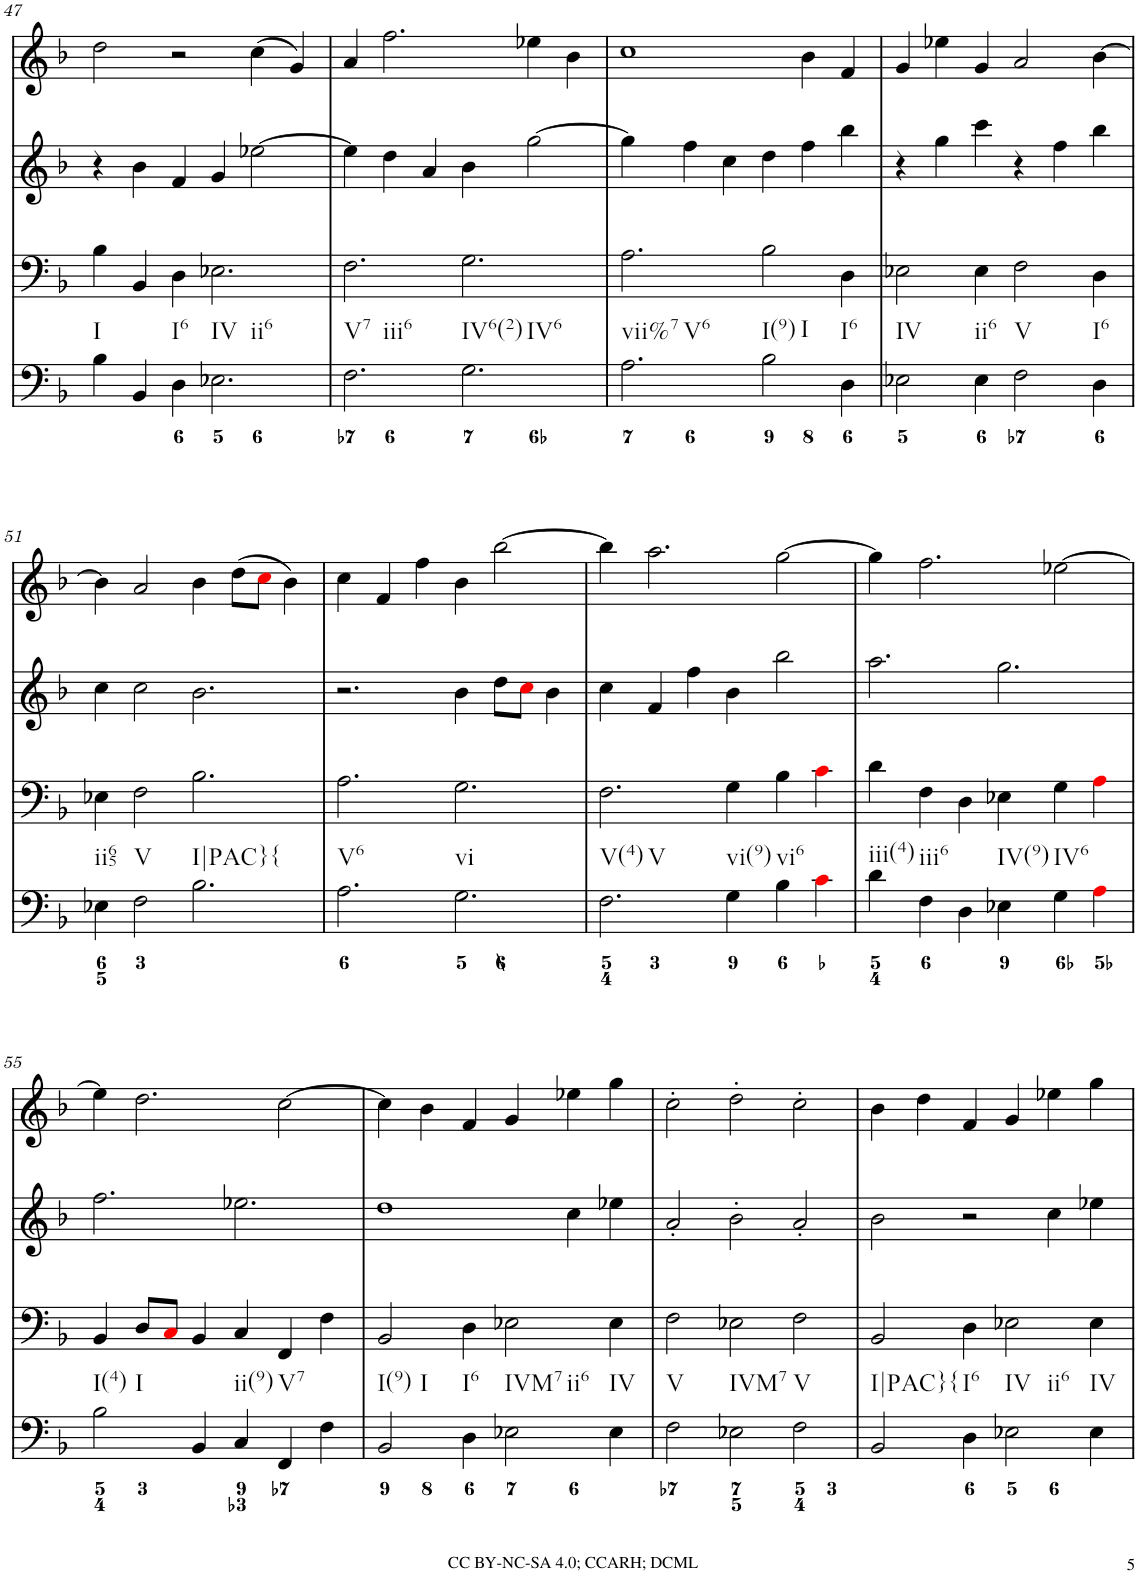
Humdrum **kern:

**kern	**kern	**kern	**kern
*part4	*part3	*part2	*part1
*staff4	*staff3	*staff2	*staff1
*I"Piano	*I"Piano	*I"Piano	*I"Piano
*I'Pno	*I'Pno	*I'Pno	*I'Pno
!!LO:PB:g=z
*clefF4	*clefF4	*clefG2	*clefG2
*k[b-]	*k[b-]	*k[b-]	*k[b-]
*F:	*F:	*F:	*F:
*M6/4	*M6/4	*M6/4	*M6/4
=47	=47	=47	=47
!LO:TX:b:t=I	!	!	!
4B-\	4B-\	4r	2dd\
4BB-/	4BB-/	4b-\	.
!LO:TX:b:t=I6	!	!	!
4D\	4D\	4f/	2r
!LO:TX:b:t=IV	!	!	!
!LO:TX:b:t=ii6	!	!	!
2.E-X\	2.E-X\	4g/	.
.	.	[2ee-X\	(4cc\
.	.	.	4g/)
=48	=48	=48	=48
!LO:TX:b:t=V7	!	!	!
!LO:TX:b:t=iii6	!	!	!
2.F\	2.F\	4ee-\]	4a/
.	.	4dd\	2.ff\
.	.	4a/	.
!LO:TX:b:t=IV6(2)	!	!	!
!LO:TX:b:t=IV6	!	!	!
2.G\	2.G\	4b-\	.
.	.	[2gg\	4ee-X\
.	.	.	4b-\
=49	=49	=49	=49
!LO:TX:b:t=vii%7	!	!	!
!LO:TX:b:t=V6	!	!	!
2.A\	2.A\	4gg\]	1cc
.	.	4ff\	.
.	.	4cc\	.
!LO:TX:b:t=I(9)	!	!	!
!LO:TX:b:t=I	!	!	!
2B-\	2B-\	4dd\	.
.	.	4ff\	4b-\
!LO:TX:b:t=I6	!	!	!
4D\	4D\	4bb-\	4f/
=50	=50	=50	=50
!LO:TX:b:t=IV	!	!	!
2E-X\	2E-X\	4r	4g/
.	.	4gg\	4ee-X\
!LO:TX:b:t=ii6	!	!	!
4E-\	4E-\	4ccc\	4g/
!LO:TX:b:t=V	!	!	!
2F\	2F\	4r	2a/
.	.	4ff\	.
!LO:TX:b:t=I6	!	!	!
4D\	4D\	4bb-\	[4b-\
!!LO:LB:g=z
=51	=51	=51	=51
!LO:TX:b:t=ii65	!	!	!
4E-X\	4E-X\	4cc\	4b-\]
!LO:TX:b:t=V	!	!	!
2F\	2F\	2cc\	2a/
!LO:TX:b:t=I|PAC}{	!	!	!
2.B-\	2.B-\	2.b-\	4b-\
.	.	.	(8dd\L
.	.	.	8cci\J
.	.	.	4b-\)
=52	=52	=52	=52
!LO:TX:b:t=V6	!	!	!
2.A\	2.A\	2.r	4cc\
.	.	.	4f/
.	.	.	4ff\
!LO:TX:b:t=vi	!	!	!
2.G\	2.G\	4b-\	4b-\
.	.	8dd\L	[2bb-\
.	.	8cci\J	.
.	.	4b-\	.
=53	=53	=53	=53
!LO:TX:b:t=V(4)	!	!	!
!LO:TX:b:t=V	!	!	!
2.F\	2.F\	4cc\	4bb-\]
.	.	4f/	2.aa\
.	.	4ff\	.
!LO:TX:b:t=vi(9)	!	!	!
4G\	4G\	4b-\	.
!LO:TX:b:t=vi6	!	!	!
4B-\	4B-\	2bb-\	[2gg\
4ci\	4ci\	.	.
=54	=54	=54	=54
!LO:TX:b:t=iii(4)	!	!	!
4d\	4d\	2.aa\	4gg\]
!LO:TX:b:t=iii6	!	!	!
4F\	4F\	.	2.ff\
4D\	4D\	.	.
!LO:TX:b:t=IV(9)	!	!	!
4E-X\	4E-X\	2.gg\	.
!LO:TX:b:t=IV6	!	!	!
4G\	4G\	.	[2ee-X\
4Ai\	4Ai\	.	.
!!LO:LB:g=z
=55	=55	=55	=55
!LO:TX:b:t=I(4)	!	!	!
!LO:TX:b:t=I	!	!	!
2B-\	4BB-/	2.ff\	4ee-\]
.	8D/L	.	2.dd\
.	8Ci/J	.	.
4BB-/	4BB-/	.	.
!LO:TX:b:t=ii(9)	!	!	!
4C/	4C/	2.ee-X\	.
!LO:TX:b:t=V7	!	!	!
4FF/	4FF/	.	[2cc\
4F\	4F\	.	.
=56	=56	=56	=56
!LO:TX:b:t=I(9)	!	!	!
!LO:TX:b:t=I	!	!	!
2BB-/	2BB-/	1dd	4cc\]
.	.	.	4b-\
!LO:TX:b:t=I6	!	!	!
4D\	4D\	.	4f/
!LO:TX:b:t=IVM7	!	!	!
!LO:TX:b:t=ii6	!	!	!
2E-X\	2E-X\	.	4g/
.	.	4cc\	4ee-X\
!LO:TX:b:t=IV	!	!	!
4E-\	4E-\	4ee-X\	4gg\
=57	=57	=57	=57
!LO:TX:b:t=V	!	!	!
2F\	2F\	2a'/	2cc'\
!LO:TX:b:t=IVM7	!	!	!
2E-X\	2E-X\	2b-'\	2dd'\
!LO:TX:b:t=V	!	!	!
2F\	2F\	2a'/	2cc'\
=58	=58	=58	=58
!LO:TX:b:t=I|PAC}{	!	!	!
2BB-/	2BB-/	2b-\	4b-\
.	.	.	4dd\
!LO:TX:b:t=I6	!	!	!
4D\	4D\	2r	4f/
!LO:TX:b:t=IV	!	!	!
!LO:TX:b:t=ii6	!	!	!
2E-X\	2E-X\	.	4g/
.	.	4cc\	4ee-X\
!LO:TX:b:t=IV	!	!	!
4E-\	4E-\	4ee-X\	4gg\
=	=	=	=
*-	*-	*-	*-
